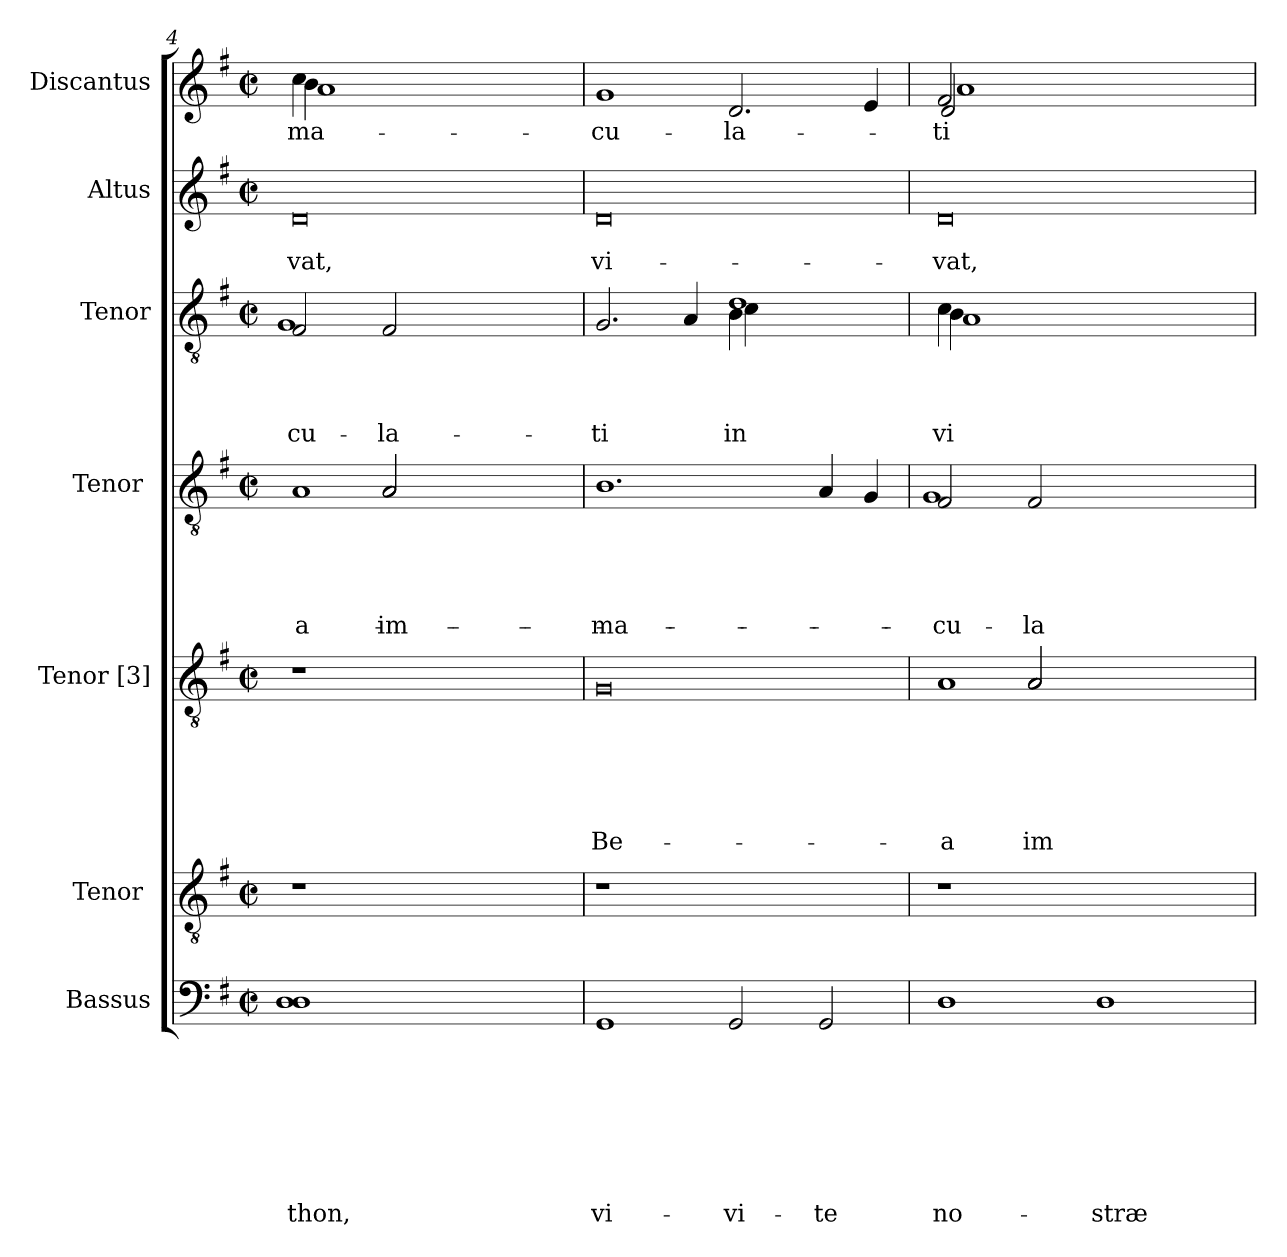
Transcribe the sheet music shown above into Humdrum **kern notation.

**kern	**text	**text	**text	**text	**text	**text	**text	**text	**kern	**kern	**text	**text	**text	**text	**text	**text	**kern	**text	**text	**text	**text	**text	**kern	**text	**text	**text	**text	**kern	**text	**text	**kern	**text
*part7	*part7	*part7	*part7	*part7	*part7	*part7	*part7	*part7	*part6	*part5	*part5	*part5	*part5	*part5	*part5	*part5	*part4	*part4	*part4	*part4	*part4	*part4	*part3	*part3	*part3	*part3	*part3	*part2	*part2	*part2	*part1	*part1
*staff7	*staff7	*staff7	*staff7	*staff7	*staff7	*staff7	*staff7	*staff7	*staff6	*staff5	*staff5	*staff5	*staff5	*staff5	*staff5	*staff5	*staff4	*staff4	*staff4	*staff4	*staff4	*staff4	*staff3	*staff3	*staff3	*staff3	*staff3	*staff2	*staff2	*staff2	*staff1	*staff1
*I"Bassus	*	*	*	*	*	*	*	*	*I"Tenor [4]	*I"Tenor [3]	*	*	*	*	*	*	*I"Tenor [2]	*	*	*	*	*	*I"Tenor	*	*	*	*	*I"Altus	*	*	*I"Discantus	*
*I'B	*	*	*	*	*	*	*	*	*I'T [4]	*I'T [3]	*	*	*	*	*	*	*I'T [2]	*	*	*	*	*	*I'T	*	*	*	*	*I'A	*	*	*I'D	*
*clefF4	*	*	*	*	*	*	*	*	*clefGv2	*clefGv2	*	*	*	*	*	*	*clefGv2	*	*	*	*	*	*clefGv2	*	*	*	*	*clefG2	*	*	*clefG2	*
*k[f#]	*	*	*	*	*	*	*	*	*k[f#]	*k[f#]	*	*	*	*	*	*	*k[f#]	*	*	*	*	*	*k[f#]	*	*	*	*	*k[f#]	*	*	*k[f#]	*
*G:	*	*	*	*	*	*	*	*	*G:	*G:	*	*	*	*	*	*	*G:	*	*	*	*	*	*G:	*	*	*	*	*G:	*	*	*G:	*
*M2/2	*	*	*	*	*	*	*	*	*M2/2	*M2/2	*	*	*	*	*	*	*M2/2	*	*	*	*	*	*M2/2	*	*	*	*	*M2/2	*	*	*M2/2	*
*met(c|)	*	*	*	*	*	*	*	*	*met(c|)	*met(c|)	*	*	*	*	*	*	*met(c|)	*	*	*	*	*	*met(c|)	*	*	*	*	*met(c|)	*	*	*met(c|)	*
=4	=4	=4	=4	=4	=4	=4	=4	=4	=4	=4	=4	=4	=4	=4	=4	=4	=4	=4	=4	=4	=4	=4	=4	=4	=4	=4	=4	=4	=4	=4	=4	=4
!	!	!	!	!	!	!	!	!LO:LY:b	!	!	!	!	!	!	!	!	!	!	!	!	!	!LO:LY:b:rj	!	!	!	!	!LO:LY:b	!	!	!LO:LY:b	!	!LO:LY:b
*	*	*	*	*	*	*	*	*	*	*	*	*	*	*	*	*	*^	*	*	*	*	*	*^	*	*	*	*	*	*	*	*^	*
*	*	*	*	*	*	*	*	*	*	*	*	*	*	*	*	*	*	*^	*	*	*	*	*	*	*	*	*	*	*	*	*	*	*	*^	*
1D 1D	.	.	.	.	.	.	.	-thon,	1r	1r	.	.	.	.	.	.	1A	2ryy	2ryy	.	.	.	.	-a-	2F#/	1G	.	.	.	-cu-	0d	.	-vat,	4cc\	4b\	1a	-ma-
.	.	.	.	.	.	.	.	.	.	.	.	.	.	.	.	.	.	.	.	.	.	.	.	.	.	.	.	.	.	.	.	.	.	1ryy	1ryy	.	.
!	!	!	!	!	!	!	!	!	!	!	!	!	!	!	!	!	!	!	!	!	!	!	!	!LO:LY:b	!	!	!	!	!	!	!	!	!	!	!	!	!
!	!	!	!	!	!	!	!	!	!	!	!	!	!	!	!	!	!	!	!	!	!	!	!	!LO:LY:b	!	!	!	!	!	!LO:LY:b	!	!	!	!	!	!	!
.	.	.	.	.	.	.	.	.	.	.	.	.	.	.	.	.	.	2A/	2A/	.	.	.	.	im-	2F#/	.	.	.	.	-la-	.	.	.	.	.	.	.
1ryy	.	.	.	.	.	.	.	.	1ryy	1ryy	.	.	.	.	.	.	1ryy	1ryy	1ryy	.	.	.	.	.	1ryy	1ryy	.	.	.	.	.	.	.	.	.	1ryy	.
.	.	.	.	.	.	.	.	.	.	.	.	.	.	.	.	.	.	.	.	.	.	.	.	.	.	.	.	.	.	.	.	.	.	2.ryy	2.ryy	.	.
*	*	*	*	*	*	*	*	*	*	*	*	*	*	*	*	*	*v	*v	*v	*	*	*	*	*	*	*	*	*	*	*	*	*	*	*	*v	*v	*
*	*	*	*	*	*	*	*	*	*	*	*	*	*	*	*	*	*	*	*	*	*	*	*v	*v	*	*	*	*	*	*	*	*	*	*
=5	=5	=5	=5	=5	=5	=5	=5	=5	=5	=5	=5	=5	=5	=5	=5	=5	=5	=5	=5	=5	=5	=5	=5	=5	=5	=5	=5	=5	=5	=5	=5	=5	=5
!	!	!	!	!	!	!	!	!LO:LY:b	!LO:N:vis=1	!	!	!	!	!	!	!LO:LY:b	!	!	!	!	!	!LO:LY:b	!	!	!	!	!LO:LY:b	!	!	!LO:LY:b	!	!	!LO:LY:b
*	*	*	*	*	*	*	*	*	*	*	*	*	*	*	*	*	*	*	*	*	*	*	*^	*	*	*	*	*	*	*	*	*	*
*	*	*	*	*	*	*	*	*	*	*	*	*	*	*	*	*	*	*	*	*	*	*	*	*^	*	*	*	*	*	*	*	*v	*v	*
1GG	.	.	.	.	.	.	.	vi-	1r	0G	.	.	.	.	.	Be-	1.B	.	.	.	.	-ma-	2.G/	1ryy	1ryy	.	.	.	-ti	0d	.	vi-	1g	-cu-
.	.	.	.	.	.	.	.	.	.	.	.	.	.	.	.	.	.	.	.	.	.	.	4A/	.	.	.	.	.	.	.	.	.	.	.
!	!	!	!	!	!	!	!	!LO:LY:b	!	!	!	!	!	!	!	!	!	!	!	!	!	!	!	!	!	!	!	!	!LO:LY:b	!	!	!	!	!LO:LY:b
2GG/	.	.	.	.	.	.	.	-vi-	1ryy	.	.	.	.	.	.	.	.	.	.	.	.	.	4B\	4c\	1d	.	.	.	in	.	.	.	2.d/	-la-
.	.	.	.	.	.	.	.	.	.	.	.	.	.	.	.	.	.	.	.	.	.	.	2.ryy	2.ryy	.	.	.	.	.	.	.	.	.	.
!	!	!	!	!	!	!	!	!LO:LY:b	!	!	!	!	!	!	!	!	!	!	!	!	!	!	!	!	!	!	!	!	!	!	!	!	!	!
2GG/	.	.	.	.	.	.	.	-te	.	.	.	.	.	.	.	.	4A/	.	.	.	.	.	.	.	.	.	.	.	.	.	.	.	.	.
.	.	.	.	.	.	.	.	.	.	.	.	.	.	.	.	.	4G/	.	.	.	.	.	.	.	.	.	.	.	.	.	.	.	4e/	.
!!LO:LB:g=z
=6	=6	=6	=6	=6	=6	=6	=6	=6	=6	=6	=6	=6	=6	=6	=6	=6	=6	=6	=6	=6	=6	=6	=6	=6	=6	=6	=6	=6	=6	=6	=6	=6	=6	=6
!	!	!	!	!	!	!	!	!LO:LY:b	!	!	!	!	!	!	!	!LO:LY:b:rj	!	!	!	!	!	!LO:LY:b	!	!	!	!	!	!	!LO:LY:b	!	!	!LO:LY:b	!	!LO:LY:b
*	*	*	*	*	*	*	*	*	*	*^	*	*	*	*	*	*	*^	*	*	*	*	*	*	*	*	*	*	*	*	*	*	*	*^	*
*	*	*	*	*	*	*	*	*	*	*	*^	*	*	*	*	*	*	*	*	*	*	*	*	*	*	*	*	*	*	*	*	*	*	*	*	*^	*
1D	.	.	.	.	.	.	.	no-	1r	1A	2ryy	2ryy	.	.	.	.	.	-a-	2F#/	1G	.	.	.	.	-cu-	4c\	4B\	1A	.	.	.	vi-	0d	.	-vat,	2f#/	2d/	1a	-ti
.	.	.	.	.	.	.	.	.	.	.	.	.	.	.	.	.	.	.	.	.	.	.	.	.	.	1ryy	1ryy	.	.	.	.	.	.	.	.	.	.	.	.
!	!	!	!	!	!	!	!	!	!	!	!	!	!	!	!	!	!	!LO:LY:b	!	!	!	!	!	!	!	!	!	!	!	!	!	!	!	!	!	!	!	!	!
!	!	!	!	!	!	!	!	!	!	!	!	!	!	!	!	!	!	!LO:LY:b	!	!	!	!	!	!	!LO:LY:b	!	!	!	!	!	!	!	!	!	!	!	!	!	!
.	.	.	.	.	.	.	.	.	.	.	2A/	2A/	.	.	.	.	.	im-	2F#/	.	.	.	.	.	-la-	.	.	.	.	.	.	.	.	.	.	1ryy	1ryy	.	.
!	!	!	!	!	!	!	!	!LO:LY:b	!	!	!	!	!	!	!	!	!	!	!	!	!	!	!	!	!	!	!	!	!	!	!	!	!	!	!	!	!	!	!
1D	.	.	.	.	.	.	.	-stræ	1ryy	1ryy	1ryy	1ryy	.	.	.	.	.	.	1ryy	1ryy	.	.	.	.	.	.	.	1ryy	.	.	.	.	.	.	.	.	.	1ryy	.
.	.	.	.	.	.	.	.	.	.	.	.	.	.	.	.	.	.	.	.	.	.	.	.	.	.	2.ryy	2.ryy	.	.	.	.	.	.	.	.	.	.	.	.
.	.	.	.	.	.	.	.	.	.	.	.	.	.	.	.	.	.	.	.	.	.	.	.	.	.	.	.	.	.	.	.	.	.	.	.	2ryy	2ryy	.	.
*	*	*	*	*	*	*	*	*	*	*v	*v	*v	*	*	*	*	*	*	*	*	*	*	*	*	*	*v	*v	*v	*	*	*	*	*	*	*	*v	*v	*v	*
*	*	*	*	*	*	*	*	*	*	*	*	*	*	*	*	*	*v	*v	*	*	*	*	*	*	*	*	*	*	*	*	*	*	*
=	=	=	=	=	=	=	=	=	=	=	=	=	=	=	=	=	=	=	=	=	=	=	=	=	=	=	=	=	=	=	=	=
*-	*-	*-	*-	*-	*-	*-	*-	*-	*-	*-	*-	*-	*-	*-	*-	*-	*-	*-	*-	*-	*-	*-	*-	*-	*-	*-	*-	*-	*-	*-	*-	*-
